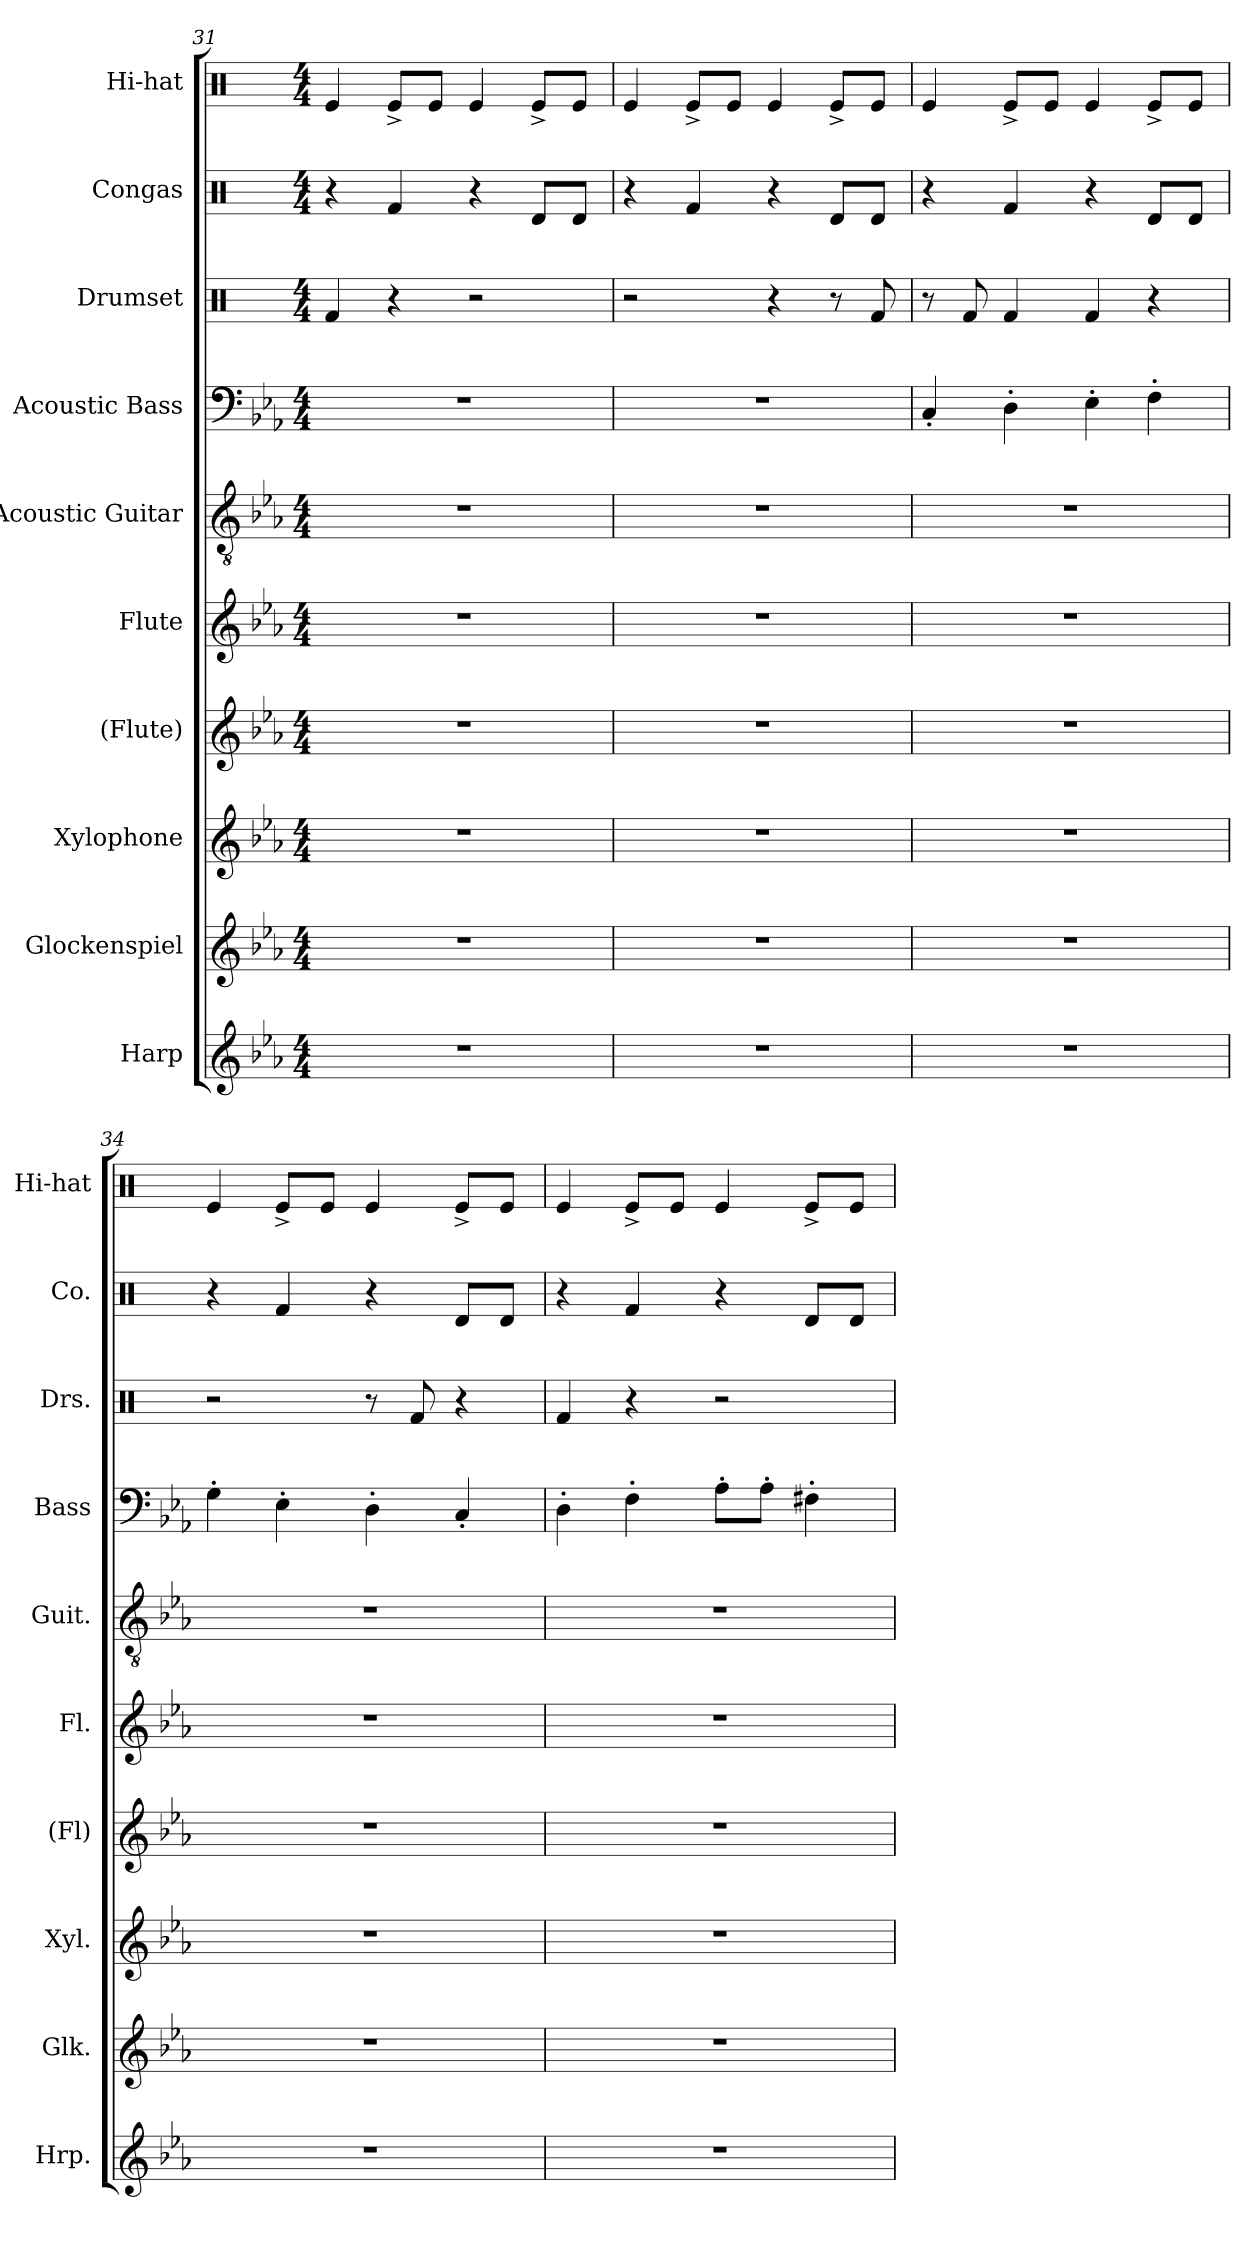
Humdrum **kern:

**kern	**kern	**kern	**kern	**kern	**kern	**kern	**kern	**kern	**kern
*part10	*part9	*part8	*part7	*part6	*part5	*part4	*part3	*part2	*part1
*staff10	*staff9	*staff8	*staff7	*staff6	*staff5	*staff4	*staff3	*staff2	*staff1
*I"Harp	*I"Glockenspiel	*I"Xylophone	*I"(Flute)	*I"Flute	*I"Acoustic Guitar	*I"Acoustic Bass	*I"Drumset	*I"Congas	*I"Hi-hat
*I'Hrp.	*I'Glk.	*I'Xyl.	*I'(Fl)	*I'Fl.	*I'Guit.	*I'Bass	*I'Drs.	*I'Co.	*I'Hi-hat
*clefG2	*clefG2	*clefG2	*clefG2	*clefG2	*clefGv2	*clefF4	*clefX	*clefX	*clefX
*	*ITrd-14c-24	*ITrd-7c-12	*	*	*	*ITrd7c12	*	*	*
*k[b-e-a-]	*k[b-e-a-]	*k[b-e-a-]	*k[b-e-a-]	*k[b-e-a-]	*k[b-e-a-]	*k[b-e-a-]	*k[]	*k[]	*k[]
*M4/4	*M4/4	*M4/4	*M4/4	*M4/4	*M4/4	*M4/4	*M4/4	*M4/4	*M4/4
=31	=31	=31	=31	=31	=31	=31	=31	=31	=31
1r	1r	1r	1r	1r	1r	1r	4Rf/	4r	4Re/
.	.	.	.	.	.	.	4r	4Rf/	8Re^/L
.	.	.	.	.	.	.	.	.	8Re/J
.	.	.	.	.	.	.	2r	4r	4Re/
.	.	.	.	.	.	.	.	8Rd/L	8Re^/L
.	.	.	.	.	.	.	.	8Rd/J	8Re/J
=32	=32	=32	=32	=32	=32	=32	=32	=32	=32
1r	1r	1r	1r	1r	1r	1r	2r	4r	4Re/
.	.	.	.	.	.	.	.	4Rf/	8Re^/L
.	.	.	.	.	.	.	.	.	8Re/J
.	.	.	.	.	.	.	4r	4r	4Re/
.	.	.	.	.	.	.	8r	8Rd/L	8Re^/L
.	.	.	.	.	.	.	8Rf/	8Rd/J	8Re/J
!!LO:PB:g=z
=33	=33	=33	=33	=33	=33	=33	=33	=33	=33
1r	1r	1r	1r	1r	1r	4CC'/	8r	4r	4Re/
.	.	.	.	.	.	.	8Rf/	.	.
.	.	.	.	.	.	4DD'\	4Rf/	4Rf/	8Re^/L
.	.	.	.	.	.	.	.	.	8Re/J
.	.	.	.	.	.	4EE-'\	4Rf/	4r	4Re/
.	.	.	.	.	.	4FF'\	4r	8Rd/L	8Re^/L
.	.	.	.	.	.	.	.	8Rd/J	8Re/J
=34	=34	=34	=34	=34	=34	=34	=34	=34	=34
1r	1r	1r	1r	1r	1r	4GG'\	2r	4r	4Re/
.	.	.	.	.	.	4EE-'\	.	4Rf/	8Re^/L
.	.	.	.	.	.	.	.	.	8Re/J
.	.	.	.	.	.	4DD'\	8r	4r	4Re/
.	.	.	.	.	.	.	8Rf/	.	.
.	.	.	.	.	.	4CC'/	4r	8Rd/L	8Re^/L
.	.	.	.	.	.	.	.	8Rd/J	8Re/J
=35	=35	=35	=35	=35	=35	=35	=35	=35	=35
1r	1r	1r	1r	1r	1r	4DD'\	4Rf/	4r	4Re/
.	.	.	.	.	.	4FF'\	4r	4Rf/	8Re^/L
.	.	.	.	.	.	.	.	.	8Re/J
.	.	.	.	.	.	8AA-'\L	2r	4r	4Re/
.	.	.	.	.	.	8AA-'\J	.	.	.
.	.	.	.	.	.	4FF#X'\	.	8Rd/L	8Re^/L
.	.	.	.	.	.	.	.	8Rd/J	8Re/J
=	=	=	=	=	=	=	=	=	=
*-	*-	*-	*-	*-	*-	*-	*-	*-	*-
